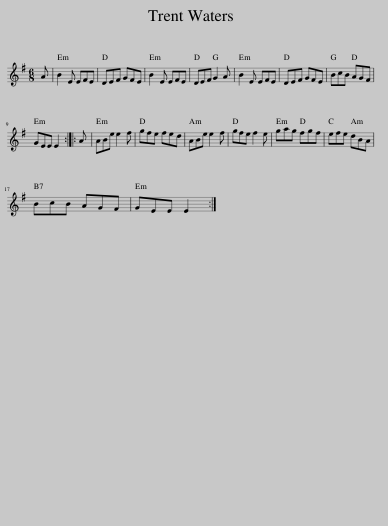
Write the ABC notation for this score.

X:1
L:1/8
M:6/8
I:linebreak $
K:Emin
V:1 treble
V:1
 A | B2 E EFE | DEF GFE | B2 E EFE | DEF G2 A | %5
 B2 E EFE | DEF GFE | BcB AGF |$ GEE E2 :: A | %10
 ABe e2 f | gfe fed | ABe e2 f | gfe f2 e | gag fgf | %15
 efe dBA |$ BcB AGF | GEE E2 :| %18
